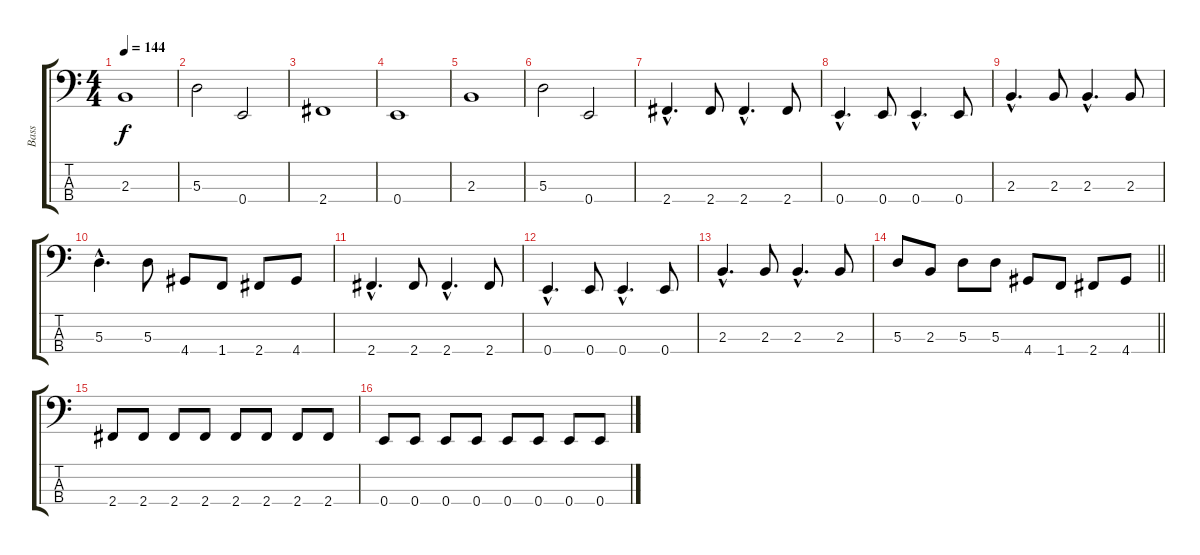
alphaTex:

\track ("Bass" "Bass") {instrument electricbasspick}
\staff {score tabs}
\tuning (G2 D2 A1 E1) {hide}
\ts (4 4)
\tempo 144
\clef f4
\ks c
2.3.1{dy f} |
5.3.2 0.4.2 |
2.4.1 |
0.4.1 |
2.3.1 |
5.3.2 0.4.2 |
2.4{hac}.4{d} 2.4.8 2.4{hac}.4{d} 2.4.8 |
0.4{hac}.4{d} 0.4.8 0.4{hac}.4{d} 0.4.8 |
2.3{hac}.4{d} 2.3.8 2.3{hac}.4{d} 2.3.8 |
5.3{hac}.4{d} 5.3.8 4.4.8 1.4.8 2.4.8 4.4.8 |
2.4{hac}.4{d} 2.4.8 2.4{hac}.4{d} 2.4.8 |
0.4{hac}.4{d} 0.4.8 0.4{hac}.4{d} 0.4.8 |
2.3{hac}.4{d} 2.3.8 2.3{hac}.4{d} 2.3.8 |
\barLineRight lightlight
5.3.8 2.3.8 5.3.8 5.3.8 4.4.8 1.4.8 2.4.8 4.4.8 |
2.4.8 2.4.8 2.4.8 2.4.8 2.4.8 2.4.8 2.4.8 2.4.8 |
0.4.8 0.4.8 0.4.8 0.4.8 0.4.8 0.4.8 0.4.8 0.4.8
